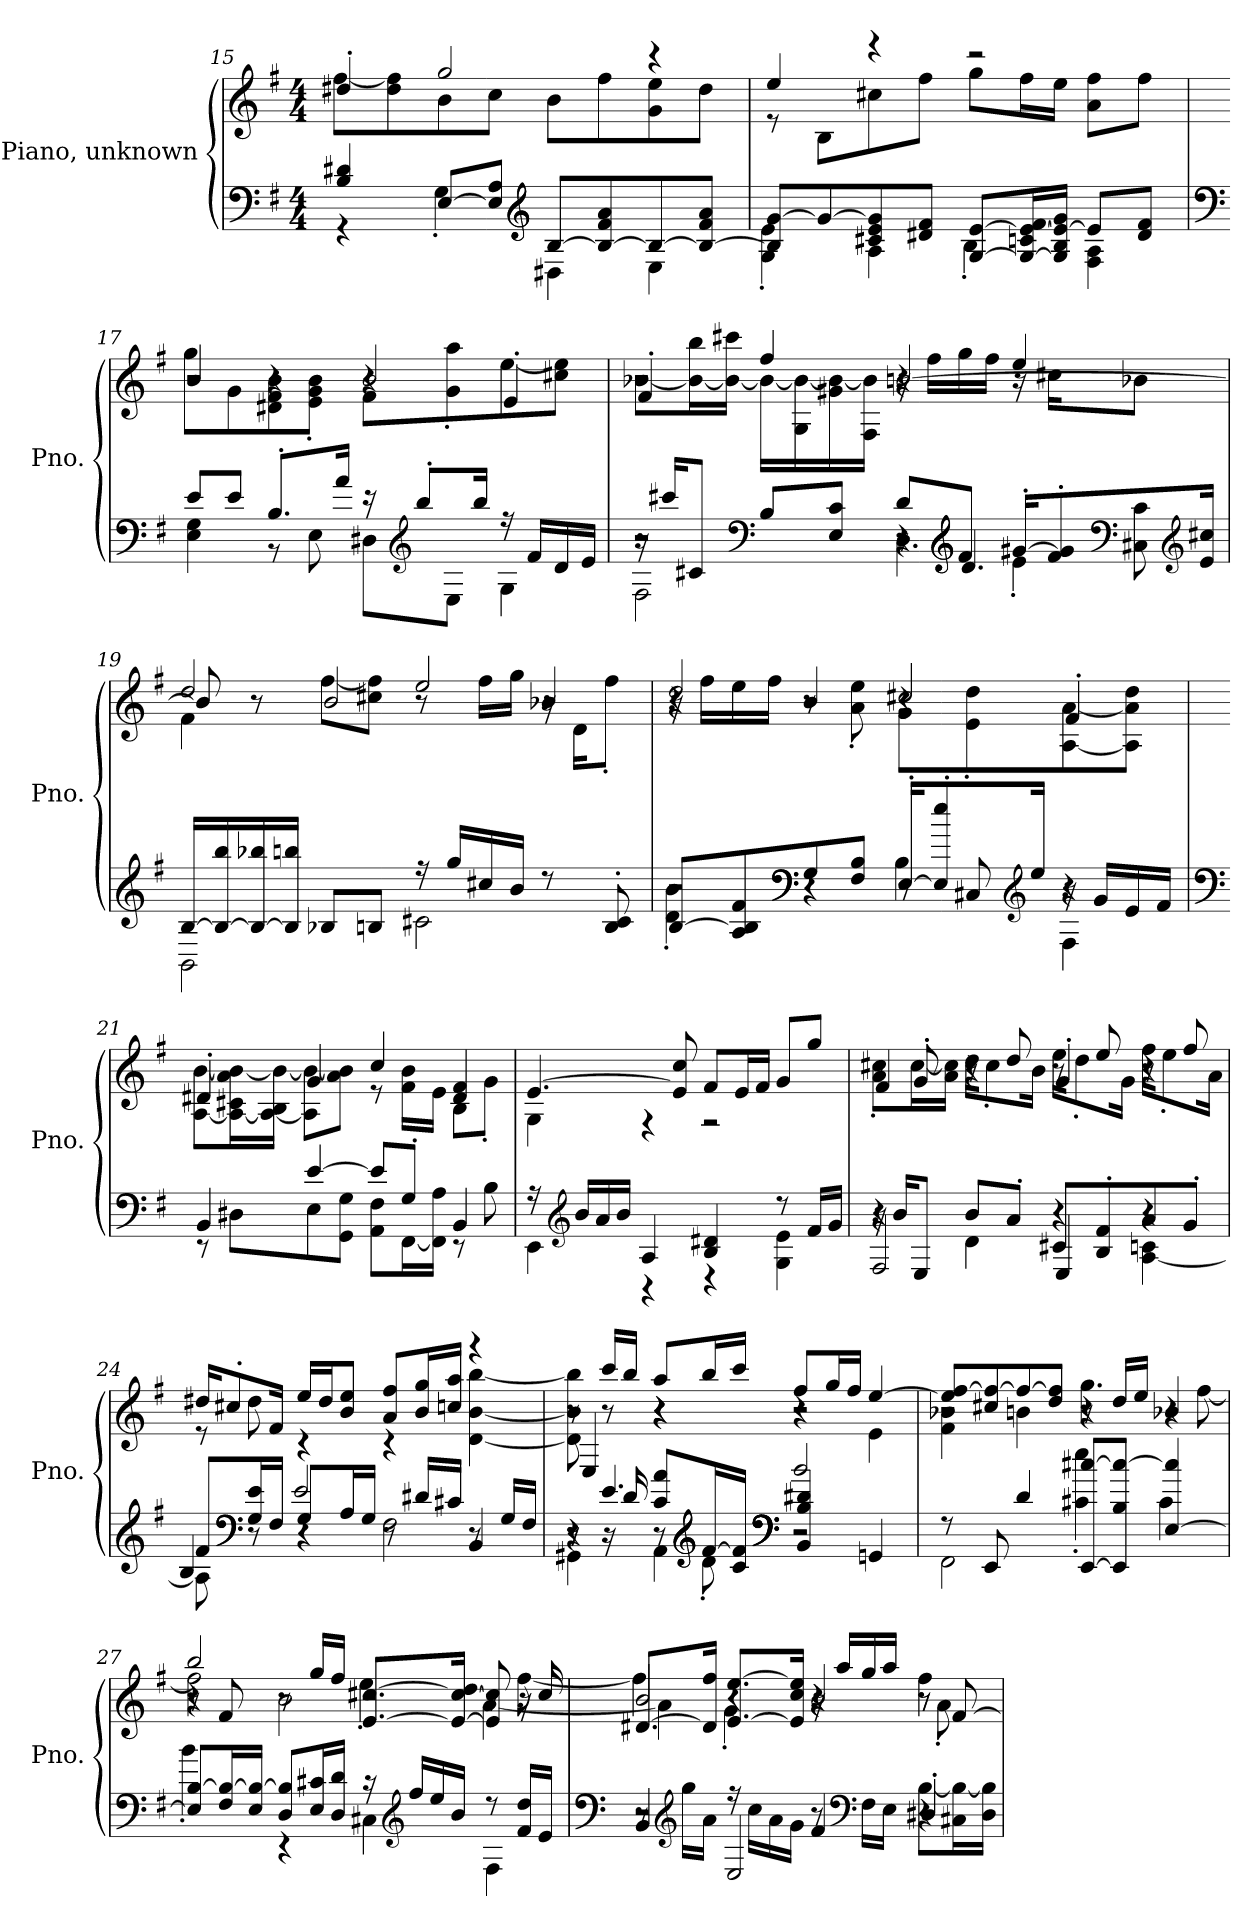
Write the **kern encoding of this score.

**kern	**kern
*part1	*part1
*staff2	*staff1
*I"Piano, unknown	*
*I'Pno.	*
!!LO:LB:g=z
*clefF4	*clefG2
*k[f#]	*k[f#]
*M4/4	*M4/4
=15	=15
*^	*^
4B/ 4d#X/	4r	4dd#X'/	[8ff#\L
.	.	.	8dd#\ 8ff#\]
[8E/L	4G'\	2gg/	8b\
8E/] 8A/J	.	.	8cc\J
*clefG2	*	*	*
[8B/L	4D#X\	.	8b\L
8B/_ 8f#/ 8a/	.	.	8ff#\
8B/_	4E\	4r	8g\ 8ee\
8B/_ 8f#/ 8a/J	.	.	8dd#\J
=16	=16	=16	=16
8B/] [8g/L	4G\' 4e\'	4ee/	8r
8g/_	.	.	8B\L
8c#X/ 8e/ 8g/]	4A\	4r	8cc#X\
8d#X/ 8f#/J	.	.	8ff#\J
[8G/ [8e/L	4B'\	2r	8gg\L
16G/_ 16cn/ 16e/_ 16f#/L	.	.	16ff#\L
16G/] 16B/ 16e/_ 16g/JJ	.	.	16ee\JJ
8e/L]	4F#\ 4A\	.	8a\ 8ff#\L
8d#/ 8f#/J	.	.	8ff#\J
*	*	*v	*v
!!LO:LB:g=z
=17	=17	=17
*clefF4	*	*
*	*	*^
*	*	*	*^
8e/L	4E\ 4G\	4b/	8gg\L	2r
8e/J	.	.	8g\	.
8.B'/L	8r	4r	8d#X\ 8f#\ 8b\	.
.	8E\	.	8e\' 8g\' 8b\'J	.
16a/Jk	.	.	.	.
16r	8D#X\L	2b/	8f#\L	4r
*clefG2	*	*	*	*
8bb'/L	.	.	.	.
.	8E\J	.	8g\' 8aa\'	.
16bb/Jk	.	.	.	.
16r	4G\	.	[8ee\	4e'/
16f#/LL	.	.	.	.
16d/	.	.	8cc#X\ 8ee\]J	.
16e/JJ	.	.	.	.
!!LO:LB:g=z	!!	!!
=18	=18	=18	=18	=18
*^	*^	*	*	*
16r	2r	2r	2F#\	2r	[8b-X\L	4f#'/
16ccc#X/KL	.	.	.	.	.	.
8c#X/J	.	.	.	.	16b-\_ 16bb\L	.
.	.	.	.	.	16b-\_ 16ccc#X\JJ	.
*clefF4	*	*	*	*	*	*
8B/L	.	.	.	.	16b-\LL_	4ff#/
.	.	.	.	.	16G\ 16b-\_	.
8E/ 8c#/J	.	.	.	.	16g#X\ 16b-\_	.
.	.	.	.	.	16F#\ 16b-\]JJ	.
8d/L	4r	8r	4.D\	4r	16r	[2bn/
.	.	.	.	.	16ff#\LL	.
*clefG2	*	*	*	*	*	*
8f#/J	.	4.d/	.	.	16gg\	.
.	.	.	.	.	16ff#\JJ	.
[16g#X'/KL	4e'\	.	.	4ee/	16r	.
8f#/' 8g#/]'	.	.	.	.	16cc#X\KL	.
*clefF4	*	*	*	*	*	*
.	.	.	8C#X\ 8c#\	.	8b-X\J	.
*clefG2	*	*	*	*	*	*
16e/ 16cc#X/Jk	.	.	.	.	.	.
*	*v	*v	*v	*	*	*
!!LO:PB:g=z	!!	!!
=19	=19	=19	=19	=19
[16B/LL	2BB\	2dd/	4f#\	8b/]
16B/_ 16bb/	.	.	.	.
16B/_ 16bb-X/	.	.	.	8r
16B/] 16bbn/JJ	.	.	.	.
8B-X/L	.	.	[8ff#\L	2b/
8Bn/J	.	.	8cc#X\ 8ff#\]J	.
16r	2c#X\	2ee/	8r	.
16gg/LL	.	.	.	.
16cc#X/	.	.	16ff#\LL	.
16b/JJ	.	.	16gg\JJ	.
8r	.	.	16r	4b-X/
.	.	.	16d\KL	.
8B/' 8c#/'	.	.	8ff#'\J	.
=20	=20	=20	=20	=20
*	*^	*	*	*
[8B/L	4d\' 4b\'	2r	2dd/	16r	4r
.	.	.	.	16ff#\LL	.
8A/ 8B/] 8f#/	.	.	.	16ee\	.
.	.	.	.	16ff#\JJ	.
*clefF4	*	*	*	*	*
8G/	4r	.	.	8r	4b/
8F#/ 8B/J	.	.	.	8a\' 8ee\'	.
[16E'/KL	4B\	8r	2cc#X/	8g\L	4r
8E/]' 8ee/'	.	.	.	.	.
.	.	8C#X/	.	8e\' 8dd\'	.
*clefG2	*	*	*	*	*
16ee/Jk	.	.	.	.	.
16r	4F#\	4r	.	[8A\ [8a\	4f#'/
16g/LL	.	.	.	.	.
16e/	.	.	.	8A\] 8a\] 8dd\J	.
16f#/JJ	.	.	.	.	.
*v	*v	*v	*	*	*
*	*v	*v	*v
!!LO:LB:g=z
=21	=21
*clefF4	*
*^	*^
4BB/	8r	4d#X'/	[8A\ [8b\L
.	8D#X\L	.	16A\_ 16c#X\ 16a\ 16b\_L
.	.	.	16A\_ 16B\ 16b\_JJ
[4e/	8E\	4g/	8A\] 8b\_L
.	8GG\ 8G\J	.	8a\ 8b\]J
8e/L]	8AA\ 8F#\L	4cc/	8r
8G'/J	[16FF#\L	.	16f#\ 16b\LL
.	16FF#\] 16A\JJ	.	16e\JJ
4BB/	8r	4d#/ 4f#/	8B\L
.	8B\	.	8g'\J
=22	=22	=22	=22
16r	4EE\	[4.e/	4G\
*clefG2	*	*	*
16b/LL	.	.	.
16a/	.	.	.
16b/JJ	.	.	.
4A/	4r	.	4r
.	.	8e/] 8cc/	.
4B/ 4d#X/	4r	8f#/L	2r
.	.	16e/L	.
.	.	16f#/JJ	.
8r	4G\ 4e\	8g/L	.
16f#/LL	.	8gg/J	.
16g/JJ	.	.	.
!!LO:LB:g=z
=23	=23	=23	=23
*	*^	*	*^
16r	4r	2F#/	8r	8a\' 8cc#X\'L	4f#/
16b/KL	.	.	.	.	.
8E/J	.	.	8g'/	[16cc#\L	.
.	.	.	.	16a\ 16cc#\]JJ	.
8b/L	4d\	.	8r	16dd\KL	4r
.	.	.	.	8cc#'\	.
8a'/J	.	.	8dd/	.	.
.	.	.	.	16b\Jk	.
8c#X/L	4r	4E/	8r	16ee\KL	4g'/
.	.	.	.	8dd'\	.
8B/' 8f#/'	.	.	8ee/	.	.
.	.	.	.	16g\Jk	.
8a/	[4A\ 4cn\	4r	8r	16ff#\KL	4r
.	.	.	.	8ee'\	.
8g'/J	.	.	8ff#/	.	.
.	.	.	.	16a\Jk	.
*	*	*	*	*v	*v
=24	=24	=24	=24	=24
8f#/L	8A\]	4B/	16dd#X/KL	8r
.	.	.	8cc#X'/	.
*clefF4	*	*	*	*
16G/ 16e/L	8r	.	.	8dd#\
16F#/JJ	.	.	16f#/Jk	.
8G/L	4r	2e/	16ee/LL	4r
.	.	.	16dd#/J	.
16A/L	.	.	8b/ 8ee/J	.
16G/JJ	.	.	.	.
8r	2F#\	.	8a/ 8ff#/L	4r
16d#X/LL	.	.	16b/ 16gg/L	.
16c#X/JJ	.	.	16ccn/ 16aa/JJ	.
8r	.	4BB/	4r	[4d\ [4b\ [4bb\
16G/LL	.	.	.	.
16F#/JJ	.	.	.	.
!!LO:LB:g=z
=25	=25	=25	=25	=25
*	*	*^	*	*^
8r	4r	8r	4GG#X\	8r	8d\] 8b\] 8bb\]	4E/
4.e/	.	16r	.	16ccc/LL	8r	.
.	.	16d/	.	16bb/JJ	.	.
.	8r	8c/ 8a/L	4AA\	8aa/L	4r	4r
*clefG2	*	*	*	*	*	*
.	8d'\	[16f#/L	.	16bb/L	.	.
.	.	16c/ 16f#/]JJ	.	16ccc/JJ	.	.
*clefF4	*	*	*	*	*	*
2b/	2r	4BB/ 4B/ 4d#X/	2r	8ff#/L	4r	2r
.	.	.	.	16gg/L	.	.
.	.	.	.	16ff#/JJ	.	.
.	.	4GGn/	.	[4ee/	4e\	.
*	*v	*v	*v	*	*	*
=26	=26	=26	=26	=26
8r	2FF#\	8ee/] [8ff#/L	4f#\ 4b-X\	2r
8EE/	.	8cc#X/ 8ff#/_	.	.
4d/	.	8ff#/_	4bn\	.
.	.	8dd/ 8ff#/]J	.	.
[8EE/ [8cc#X/L	4c#X\' 4ee\'	8r	4.gg\	4r
8EE/] 8B/ 8cc#/_J	.	16dd/LL	.	.
.	.	16ee/JJ	.	.
[4E/ 4cc#/]	4c#\	4r	.	4b-X/
.	.	.	[8ff#\	.
!!LO:LB:g=z
=27	=27	=27	=27	=27
*	*	*	*	*^
8E/] [8B/L	4b'\	8r	2ff#\]	2bb/	4r
16F#/ 16B/_L	.	8f#/	.	.	.
16E/ 16B/_JJ	.	.	.	.	.
8D/ 8B/]L	4r	8r	.	.	2b\
16E/ 16c#X/L	.	16gg/LL	.	.	.
16D/ 16d/JJ	.	16ff#/JJ	.	.	.
16r	4C#X\	[8.e/ [8.cc#X/L	4ee'\	2r	.
*clefG2	*	*	*	*	*
16ff#/LL	.	.	.	.	.
16ee/	.	.	.	.	.
16b/JJ	.	16e/_ 16cc#/_ 16dd/Jk	.	.	.
8r	4F#\	8e/] 8cc#/]	8r	.	[4a\
16f#/ 16dd/LL	.	16r	[8ff#\	.	.
16e/JJ	.	16cc#/	.	.	.
*v	*v	*	*	*	*
=28	=28	=28	=28	=28
*clefF4	*	*	*	*
*^	*	*	*	*
*	*^	*	*	*	*
2r	8r	4BB/	[8.d#X/L	4ff#\]	2b/	4a\]
*clefG2	*	*	*	*	*	*
.	16gg\LL	.	.	.	.	.
.	16a\JJ	.	16d#/] 16ff#/Jk	.	.	.
.	16r	2E/	[8.e/ [8.ee/L	4g'\	.	4r
.	16cc\LL	.	.	.	.	.
.	16a\	.	.	.	.	.
.	16g\JJ	.	16e/] 16cc/ 16ee/]Jk	.	.	.
4f#/	8r	.	16r	4r	2b/	4r
.	.	.	16aa/LL	.	.	.
*clefF4	*	*	*	*	*	*
.	16F#\LL	.	16gg/	.	.	.
.	16E\JJ	.	16aa/JJ	.	.	.
4r	[8B\L	4D#X'/	8r	4ff#\	.	8r
.	16C#X\ 16B\_L	.	[8f#/	.	.	8a'\
.	16D#\ 16B\]JJ	.	.	.	.	.
*v	*v	*v	*	*	*	*
*	*v	*v	*v	*v
=	=
*-	*-
